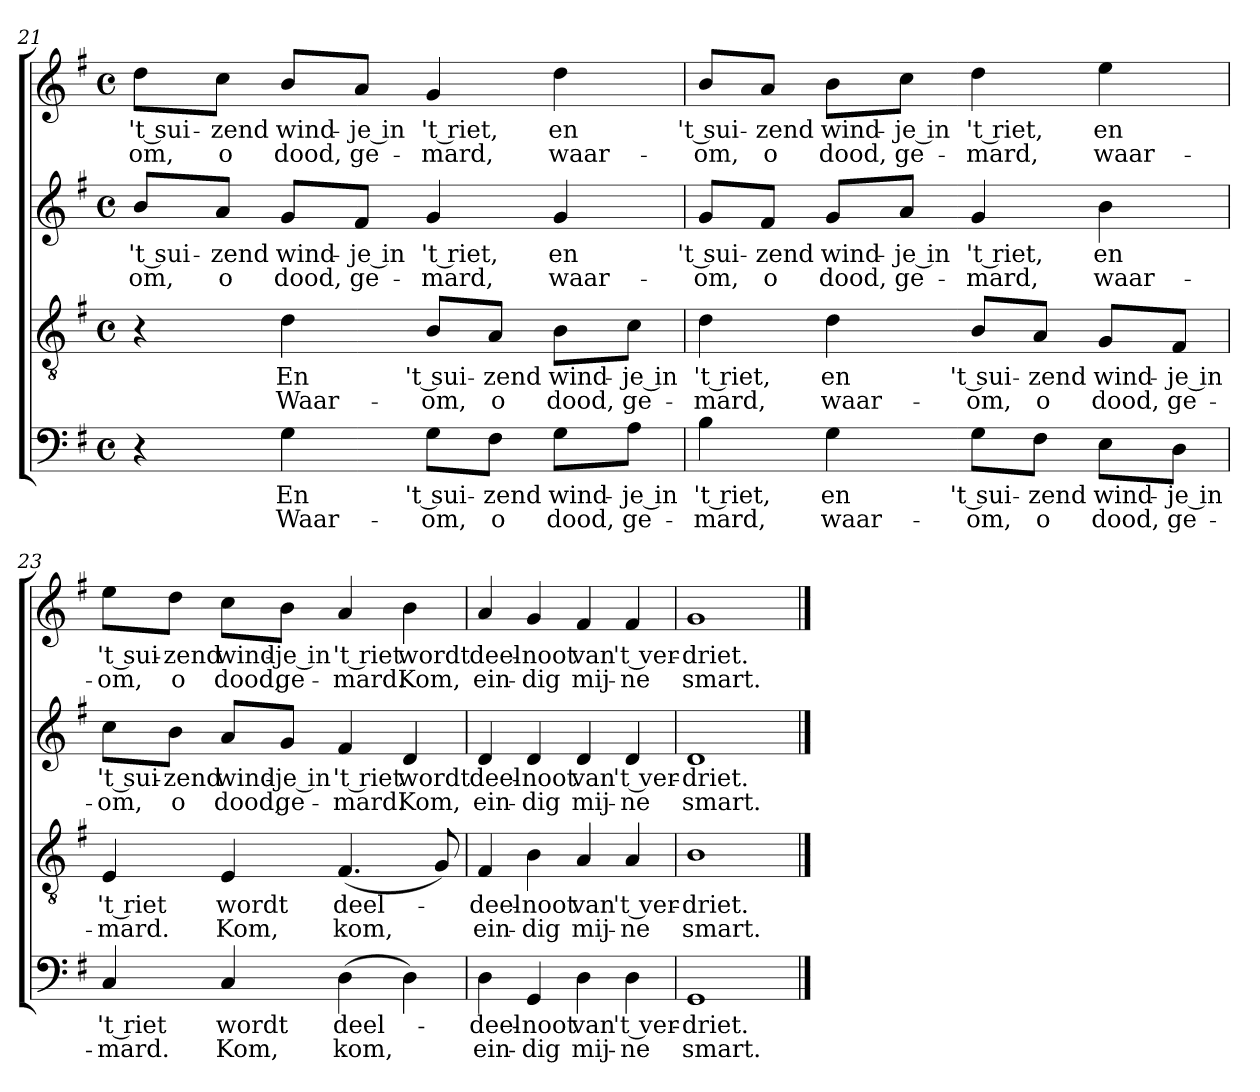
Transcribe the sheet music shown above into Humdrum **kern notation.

**kern	**text	**text	**kern	**text	**text	**kern	**text	**text	**kern	**text	**text
*part4	*part4	*part4	*part3	*part3	*part3	*part2	*part2	*part2	*part1	*part1	*part1
*staff4	*staff4	*staff4	*staff3	*staff3	*staff3	*staff2	*staff2	*staff2	*staff1	*staff1	*staff1
*clefF4	*	*	*clefGv2	*	*	*clefG2	*	*	*clefG2	*	*
*k[f#]	*	*	*k[f#]	*	*	*k[f#]	*	*	*k[f#]	*	*
*G:	*	*	*G:	*	*	*G:	*	*	*G:	*	*
*M4/4	*	*	*M4/4	*	*	*M4/4	*	*	*M4/4	*	*
*met(c)	*	*	*met(c)	*	*	*met(c)	*	*	*met(c)	*	*
=21	=21	=21	=21	=21	=21	=21	=21	=21	=21	=21	=21
!	!	!	!	!	!	!	!LO:LY:b	!LO:LY:b	!	!	!
!	!	!	!	!	!	!	!	!	!	!LO:LY:b	!LO:LY:b
4r	.	.	4r	.	.	8b/L	't sui-	-om,	8dd\L	't sui-	-om,
!	!	!	!	!	!	!	!LO:LY:b	!LO:LY:b	!	!	!
!	!	!	!	!	!	!	!	!	!	!LO:LY:b	!LO:LY:b
.	.	.	.	.	.	8a/J	-zend	o	8cc\J	-zend	o
!	!LO:LY:b	!LO:LY:b	!	!	!	!	!	!	!	!	!
!	!	!	!	!LO:LY:b	!LO:LY:b	!	!	!	!	!	!
!	!	!	!	!	!	!	!LO:LY:b	!LO:LY:b	!	!	!
!	!	!	!	!	!	!	!	!	!	!LO:LY:b	!LO:LY:b
4G\	En	Waar-	4d\	En	Waar-	8g/L	wind-	dood,	8b/L	wind-	dood,
!	!	!	!	!	!	!	!LO:LY:b	!LO:LY:b	!	!	!
!	!	!	!	!	!	!	!	!	!	!LO:LY:b	!LO:LY:b
.	.	.	.	.	.	8f#/J	-je in	ge-	8a/J	-je in	ge-
!	!LO:LY:b	!LO:LY:b	!	!	!	!	!	!	!	!	!
!	!	!	!	!LO:LY:b	!LO:LY:b	!	!	!	!	!	!
!	!	!	!	!	!	!	!LO:LY:b	!LO:LY:b	!	!	!
!	!	!	!	!	!	!	!	!	!	!LO:LY:b	!LO:LY:b
8G\L	't sui-	-om,	8B/L	't sui-	-om,	4g/	't riet,	-mard,	4g/	't riet,	-mard,
!	!LO:LY:b	!LO:LY:b	!	!	!	!	!	!	!	!	!
!	!	!	!	!LO:LY:b	!LO:LY:b	!	!	!	!	!	!
8F#\J	-zend	o	8A/J	-zend	o	.	.	.	.	.	.
!	!LO:LY:b	!LO:LY:b	!	!	!	!	!	!	!	!	!
!	!	!	!	!LO:LY:b	!LO:LY:b	!	!	!	!	!	!
!	!	!	!	!	!	!	!LO:LY:b	!LO:LY:b	!	!	!
!	!	!	!	!	!	!	!	!	!	!LO:LY:b	!LO:LY:b
8G\L	wind-	dood,	8B\L	wind-	dood,	4g/	en	waar-	4dd\	en	waar-
!	!LO:LY:b	!LO:LY:b	!	!	!	!	!	!	!	!	!
!	!	!	!	!LO:LY:b	!LO:LY:b	!	!	!	!	!	!
8A\J	-je in	ge-	8c\J	-je in	ge-	.	.	.	.	.	.
=22	=22	=22	=22	=22	=22	=22	=22	=22	=22	=22	=22
!	!LO:LY:b	!LO:LY:b	!	!	!	!	!	!	!	!	!
!	!	!	!	!LO:LY:b	!LO:LY:b	!	!	!	!	!	!
!	!	!	!	!	!	!	!LO:LY:b	!LO:LY:b	!	!	!
!	!	!	!	!	!	!	!	!	!	!LO:LY:b	!LO:LY:b
4B\	't riet,	-mard,	4d\	't riet,	-mard,	8g/L	't sui-	-om,	8b/L	't sui-	-om,
!	!	!	!	!	!	!	!LO:LY:b	!LO:LY:b	!	!	!
!	!	!	!	!	!	!	!	!	!	!LO:LY:b	!LO:LY:b
.	.	.	.	.	.	8f#/J	-zend	o	8a/J	-zend	o
!	!LO:LY:b	!LO:LY:b	!	!	!	!	!	!	!	!	!
!	!	!	!	!LO:LY:b	!LO:LY:b	!	!	!	!	!	!
!	!	!	!	!	!	!	!LO:LY:b	!LO:LY:b	!	!	!
!	!	!	!	!	!	!	!	!	!	!LO:LY:b	!LO:LY:b
4G\	en	waar-	4d\	en	waar-	8g/L	wind-	dood,	8b\L	wind-	dood,
!	!	!	!	!	!	!	!LO:LY:b	!LO:LY:b	!	!	!
!	!	!	!	!	!	!	!	!	!	!LO:LY:b	!LO:LY:b
.	.	.	.	.	.	8a/J	-je in	ge-	8cc\J	-je in	ge-
!	!LO:LY:b	!LO:LY:b	!	!	!	!	!	!	!	!	!
!	!	!	!	!LO:LY:b	!LO:LY:b	!	!	!	!	!	!
!	!	!	!	!	!	!	!LO:LY:b	!LO:LY:b	!	!	!
!	!	!	!	!	!	!	!	!	!	!LO:LY:b	!LO:LY:b
8G\L	't sui-	-om,	8B/L	't sui-	-om,	4g/	't riet,	-mard,	4dd\	't riet,	-mard,
!	!LO:LY:b	!LO:LY:b	!	!	!	!	!	!	!	!	!
!	!	!	!	!LO:LY:b	!LO:LY:b	!	!	!	!	!	!
8F#\J	-zend	o	8A/J	-zend	o	.	.	.	.	.	.
!	!LO:LY:b	!LO:LY:b	!	!	!	!	!	!	!	!	!
!	!	!	!	!LO:LY:b	!LO:LY:b	!	!	!	!	!	!
!	!	!	!	!	!	!	!LO:LY:b	!LO:LY:b	!	!	!
!	!	!	!	!	!	!	!	!	!	!LO:LY:b	!LO:LY:b
8E\L	wind-	dood,	8G/L	wind-	dood,	4b\	en	waar-	4ee\	en	waar-
!	!LO:LY:b	!LO:LY:b	!	!	!	!	!	!	!	!	!
!	!	!	!	!LO:LY:b	!LO:LY:b	!	!	!	!	!	!
8D\J	-je in	ge-	8F#/J	-je in	ge-	.	.	.	.	.	.
!!LO:LB:g=z
=23	=23	=23	=23	=23	=23	=23	=23	=23	=23	=23	=23
!	!LO:LY:b	!LO:LY:b	!	!	!	!	!	!	!	!	!
!	!	!	!	!LO:LY:b	!LO:LY:b	!	!	!	!	!	!
!	!	!	!	!	!	!	!LO:LY:b	!LO:LY:b	!	!	!
!	!	!	!	!	!	!	!	!	!	!LO:LY:b	!LO:LY:b
4C/	't riet	-mard.	4E/	't riet	-mard.	8cc\L	't sui-	-om,	8ee\L	't sui-	-om,
!	!	!	!	!	!	!	!LO:LY:b	!LO:LY:b	!	!	!
!	!	!	!	!	!	!	!	!	!	!LO:LY:b	!LO:LY:b
.	.	.	.	.	.	8b\J	-zend	o	8dd\J	-zend	o
!	!LO:LY:b	!LO:LY:b	!	!	!	!	!	!	!	!	!
!	!	!	!	!LO:LY:b	!LO:LY:b	!	!	!	!	!	!
!	!	!	!	!	!	!	!LO:LY:b	!LO:LY:b	!	!	!
!	!	!	!	!	!	!	!	!	!	!LO:LY:b	!LO:LY:b
4C/	wordt	Kom,	4E/	wordt	Kom,	8a/L	wind-	dood,	8cc\L	wind-	dood,
!	!	!	!	!	!	!	!LO:LY:b	!LO:LY:b	!	!	!
!	!	!	!	!	!	!	!	!	!	!LO:LY:b	!LO:LY:b
.	.	.	.	.	.	8g/J	-je in	ge-	8b\J	-je in	ge-
!	!LO:LY:b	!LO:LY:b	!	!	!	!	!	!	!	!	!
!	!	!	!	!LO:LY:b	!LO:LY:b	!	!	!	!	!	!
!	!	!	!	!	!	!	!LO:LY:b	!LO:LY:b	!	!	!
!	!	!	!	!	!	!	!	!	!	!LO:LY:b	!LO:LY:b
(>4D\	deel-	kom,	(<4.F#/	deel-	kom,	4f#/	't riet	-mard.	4a/	't riet	-mard.
!	!	!	!	!	!	!	!LO:LY:b	!LO:LY:b	!	!	!
!	!	!	!	!	!	!	!	!	!	!LO:LY:b	!LO:LY:b
4D\)	.	.	.	.	.	4d/	wordt	Kom,	4b\	wordt	Kom,
.	.	.	8G/)	.	.	.	.	.	.	.	.
=24	=24	=24	=24	=24	=24	=24	=24	=24	=24	=24	=24
!	!LO:LY:b	!LO:LY:b	!	!	!	!	!	!	!	!	!
!	!	!	!	!LO:LY:b	!LO:LY:b	!	!	!	!	!	!
!	!	!	!	!	!	!	!LO:LY:b	!LO:LY:b	!	!	!
!	!	!	!	!	!	!	!	!	!	!LO:LY:b	!LO:LY:b
4D\	deel-	ein-	4F#/	deel-	ein-	4d/	deel-	ein-	4a/	deel-	ein-
!	!LO:LY:b	!LO:LY:b	!	!	!	!	!	!	!	!	!
!	!	!	!	!LO:LY:b	!LO:LY:b	!	!	!	!	!	!
!	!	!	!	!	!	!	!LO:LY:b	!LO:LY:b	!	!	!
!	!	!	!	!	!	!	!	!	!	!LO:LY:b	!LO:LY:b
4GG/	-noot	-dig	4B\	-noot	-dig	4d/	-noot	-dig	4g/	-noot	-dig
!	!LO:LY:b	!LO:LY:b	!	!	!	!	!	!	!	!	!
!	!	!	!	!LO:LY:b	!LO:LY:b	!	!	!	!	!	!
!	!	!	!	!	!	!	!LO:LY:b	!LO:LY:b	!	!	!
!	!	!	!	!	!	!	!	!	!	!LO:LY:b	!LO:LY:b
4D\	van	mij-	4A/	van	mij-	4d/	van	mij-	4f#/	van	mij-
!	!LO:LY:b	!LO:LY:b	!	!	!	!	!	!	!	!	!
!	!	!	!	!LO:LY:b	!LO:LY:b	!	!	!	!	!	!
!	!	!	!	!	!	!	!LO:LY:b	!LO:LY:b	!	!	!
!	!	!	!	!	!	!	!	!	!	!LO:LY:b	!LO:LY:b
4D\	't ver-	-ne	4A/	't ver-	-ne	4d/	't ver-	-ne	4f#/	't ver-	-ne
=25	=25	=25	=25	=25	=25	=25	=25	=25	=25	=25	=25
!	!LO:LY:b	!LO:LY:b	!	!	!	!	!	!	!	!	!
!	!	!	!	!LO:LY:b	!LO:LY:b	!	!	!	!	!	!
!	!	!	!	!	!	!	!LO:LY:b	!LO:LY:b	!	!	!
!	!	!	!	!	!	!	!	!	!	!LO:LY:b	!LO:LY:b
1GG	-driet.	smart.	1B	-driet.	smart.	1d	-driet.	smart.	1g	-driet.	smart.
==	==	==	==	==	==	==	==	==	==	==	==
*-	*-	*-	*-	*-	*-	*-	*-	*-	*-	*-	*-
